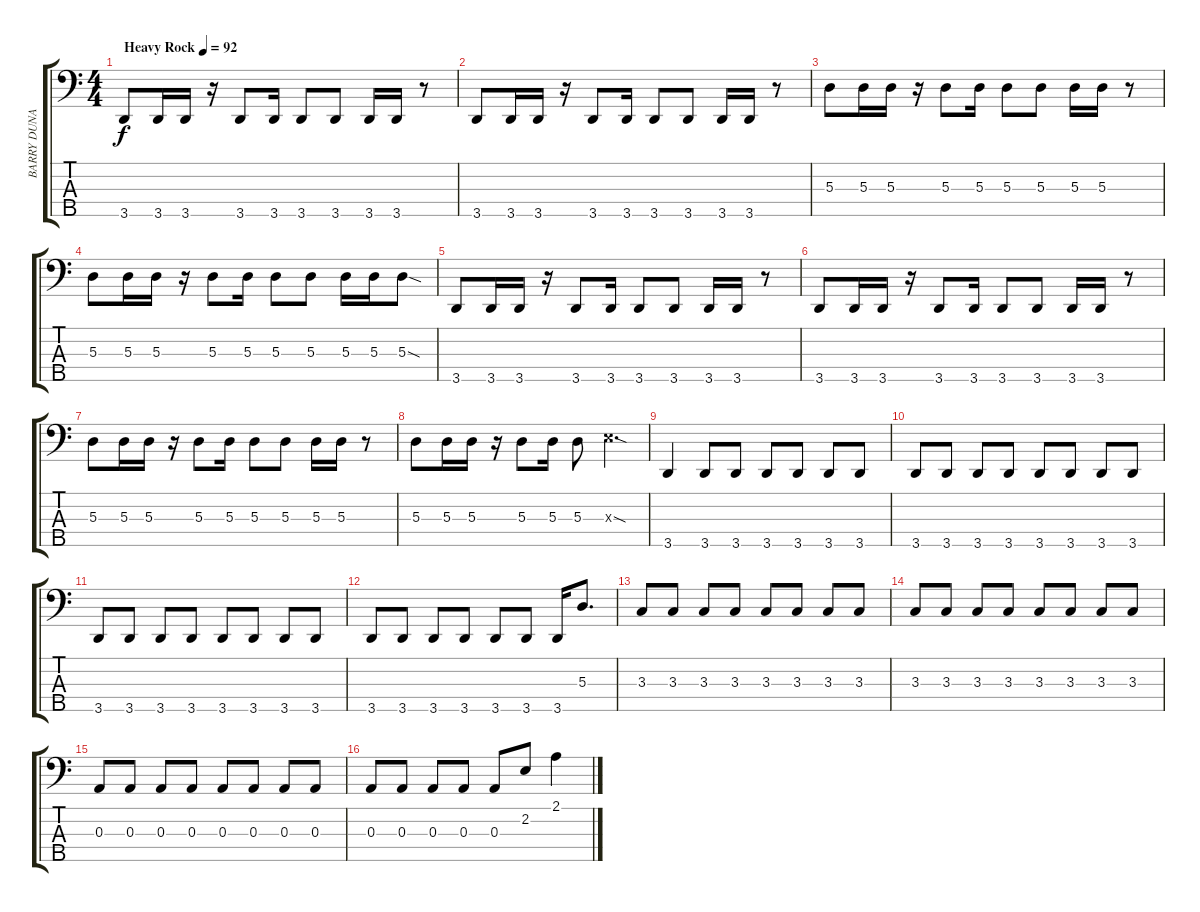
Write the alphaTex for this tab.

\track ("BARRY DUNAWAY" "BARRY DUNA") {instrument electricbassfinger}
\staff {score tabs}
\tuning (G2 D2 A1 E1 B0) {hide}
\ts (4 4)
\tempo (92 "Heavy Rock")
\clef f4
\ks c
3.5.8{dy f instrument electricbassfinger} 3.5.16 3.5.16 r.16 3.5.8 3.5.16 3.5.8 3.5.8 3.5.16 3.5.16 r.8 |
3.5.8 3.5.16 3.5.16 r.16 3.5.8 3.5.16 3.5.8 3.5.8 3.5.16 3.5.16 r.8 |
5.3.8 5.3.16 5.3.16 r.16 5.3.8 5.3.16 5.3.8 5.3.8 5.3.16 5.3.16 r.8 |
5.3.8 5.3.16 5.3.16 r.16 5.3.8 5.3.16 5.3.8 5.3.8 5.3.16 5.3.16 5.3{sod}.8 |
3.5.8 3.5.16 3.5.16 r.16 3.5.8 3.5.16 3.5.8 3.5.8 3.5.16 3.5.16 r.8 |
3.5.8 3.5.16 3.5.16 r.16 3.5.8 3.5.16 3.5.8 3.5.8 3.5.16 3.5.16 r.8 |
5.3.8 5.3.16 5.3.16 r.16 5.3.8 5.3.16 5.3.8 5.3.8 5.3.16 5.3.16 r.8 |
5.3.8 5.3.16 5.3.16 r.16 5.3.8 5.3.16 5.3.8 7.3{sod x}.4{d} |
3.5.4 3.5.8 3.5.8 3.5.8 3.5.8 3.5.8 3.5.8 |
3.5.8 3.5.8 3.5.8 3.5.8 3.5.8 3.5.8 3.5.8 3.5.8 |
3.5.8 3.5.8 3.5.8 3.5.8 3.5.8 3.5.8 3.5.8 3.5.8 |
3.5.8 3.5.8 3.5.8 3.5.8 3.5.8 3.5.8 3.5.16 5.3.8{d} |
3.3.8 3.3.8 3.3.8 3.3.8 3.3.8 3.3.8 3.3.8 3.3.8 |
3.3.8 3.3.8 3.3.8 3.3.8 3.3.8 3.3.8 3.3.8 3.3.8 |
0.3.8 0.3.8 0.3.8 0.3.8 0.3.8 0.3.8 0.3.8 0.3.8 |
0.3.8 0.3.8 0.3.8 0.3.8 0.3.8 2.2.8 2.1.4
